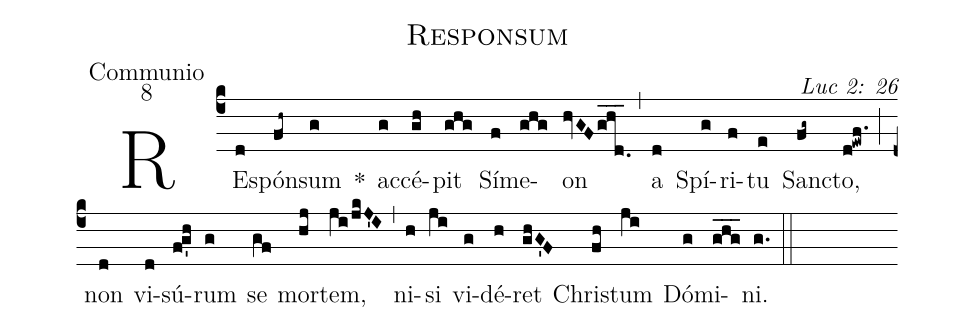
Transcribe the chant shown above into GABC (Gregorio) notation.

name: Responsum;
office-part: Communio;
mode: 8;
commentary: Luc 2: 26;
%%
(c4) RE(d)spón(fh~)sum(g) *() ac(g)cé(gh)pit(ghg) Sí(f)me(ghg)on(hvGF/ghd.___) (,) a(d) Spí(g)ri(f)tu(e) Sanc(fg~)to,(d!ewf.) (;) non(d) vi(d)sú(f!g'h)rum(g) se(gf) mor(hj)tem,(ji/jkJ'I) (,) ni(h)si(ji) vi(g)dé(h)ret(ghG'F) Chris(fh)tum(ji) Dó(g)mi(ghg___)ni.(g.) (::)
